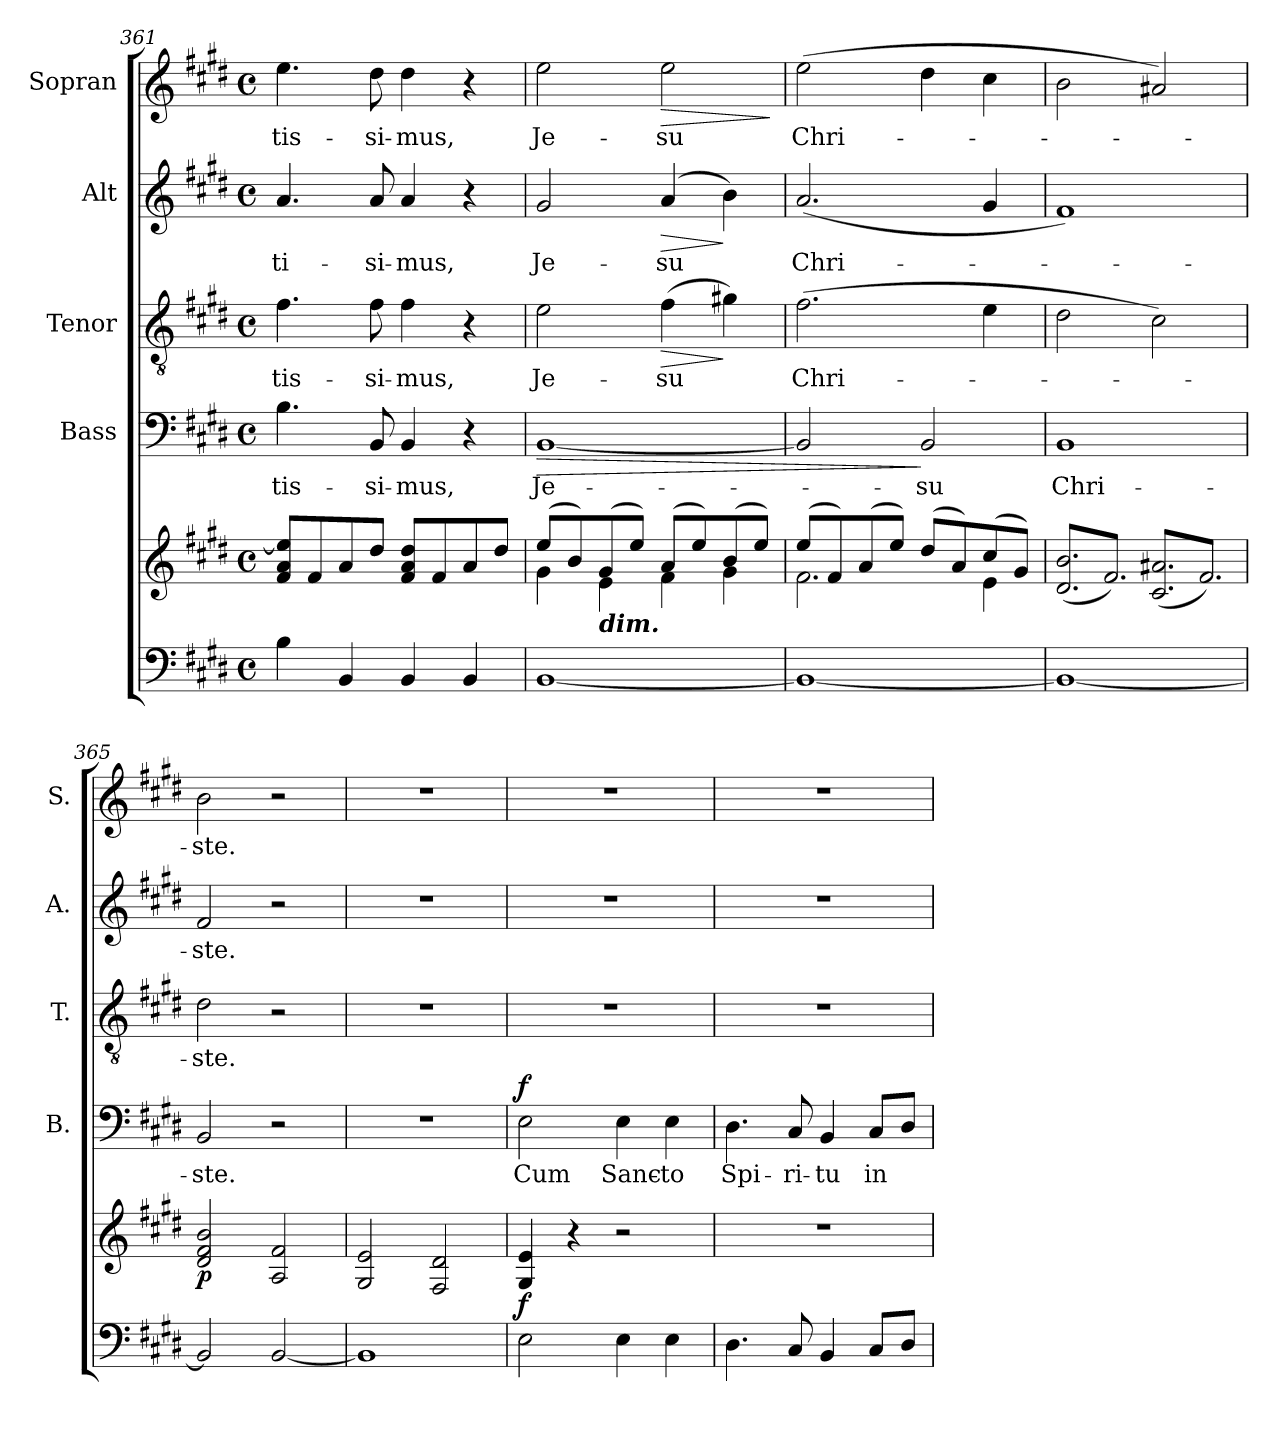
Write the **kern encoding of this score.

**kern	**kern	**dynam	**kern	**text	**dynam	**kern	**text	**dynam	**kern	**text	**dynam	**kern	**text	**dynam
*part5	*part5	*part5	*part4	*part4	*part4	*part3	*part3	*part3	*part2	*part2	*part2	*part1	*part1	*part1
*staff6	*staff5	*staff5/6	*staff4	*staff4	*staff4	*staff3	*staff3	*staff3	*staff2	*staff2	*staff2	*staff1	*staff1	*staff1
*	*	*	*I"Bass	*	*	*I"Tenor	*	*	*I"Alt	*	*	*I"Sopran	*	*
*	*	*	*I'B.	*	*	*I'T.	*	*	*I'A.	*	*	*I'S.	*	*
*clefF4	*clefG2	*	*clefF4	*	*	*clefGv2	*	*	*clefG2	*	*	*clefG2	*	*
*k[f#c#g#d#]	*k[f#c#g#d#]	*	*k[f#c#g#d#]	*	*	*k[f#c#g#d#]	*	*	*k[f#c#g#d#]	*	*	*k[f#c#g#d#]	*	*
*E:	*E:	*	*E:	*	*	*E:	*	*	*E:	*	*	*E:	*	*
*M4/4	*M4/4	*	*M4/4	*	*	*M4/4	*	*	*M4/4	*	*	*M4/4	*	*
*met(c)	*met(c)	*	*met(c)	*	*	*met(c)	*	*	*met(c)	*	*	*met(c)	*	*
=361	=361	=361	=361	=361	=361	=361	=361	=361	=361	=361	=361	=361	=361	=361
!	!	!	!	!LO:LY:b	!	!	!LO:LY:b	!	!	!LO:LY:b	!	!	!LO:LY:b	!
4B\	8f#/ 8a/ 8ee/]L	.	4.B\	-tis-	.	4.f#\	-tis-	.	4.a/	-ti-	.	4.ee\	-tis-	.
.	8f#/	.	.	.	.	.	.	.	.	.	.	.	.	.
4BB/	8a/	.	.	.	.	.	.	.	.	.	.	.	.	.
!	!	!	!	!LO:LY:b	!	!	!LO:LY:b	!	!	!LO:LY:b	!	!	!LO:LY:b	!
.	8dd#/J	.	8BB/	-si-	.	8f#\	-si-	.	8a/	-si-	.	8dd#\	-si-	.
!	!	!	!	!LO:LY:b	!	!	!LO:LY:b	!	!	!LO:LY:b	!	!	!LO:LY:b	!
4BB/	8f#/ 8a/ 8dd#/L	.	4BB/	-mus,	.	4f#\	-mus,	.	4a/	-mus,	.	4dd#\	-mus,	.
.	8f#/	.	.	.	.	.	.	.	.	.	.	.	.	.
4BB/	8a/	.	4r	.	.	4r	.	.	4r	.	.	4r	.	.
.	8dd#/J	.	.	.	.	.	.	.	.	.	.	.	.	.
=362	=362	=362	=362	=362	=362	=362	=362	=362	=362	=362	=362	=362	=362	=362
*	*^	*	*	*	*	*	*	*	*	*	*	*	*	*
!	!	!	!	!	!LO:LY:b	!LO:HP:b	!	!LO:LY:b	!	!	!LO:LY:b	!	!	!LO:LY:b	!
[1BB	(>8ee/L	4g#\	.	[1BB	Je-	>	2e\	Je-	.	2g#/	Je-	.	2ee\	Je-	.
.	8b/)	.	.	.	.	.	.	.	.	.	.	.	.	.	.
!	!LO:TX:b:Bi:t=dim.	!	!	!	!	!	!	!	!	!	!	!	!	!	!
.	(>8g#/	4e\	.	.	.	.	.	.	.	.	.	.	.	.	.
.	8ee/J)	.	.	.	.	.	.	.	.	.	.	.	.	.	.
!	!	!	!	!	!	!	!	!LO:LY:b	!LO:HP:b	!	!LO:LY:b	!LO:HP:b	!	!LO:LY:b	!LO:HP:b
.	(>8a/L	4f#\	.	.	.	.	(>4f#\	-su	>	(4a/	-su	>	2ee\	-su	>
.	8ee/)	.	.	.	.	.	.	.	.	.	.	.	.	.	.
.	(>8b/	4g#\	.	.	.	.	4g#X\)	.	]	4b\)	.	]	.	.	.
.	8ee/J)	.	.	.	.	.	.	.	.	.	.	.	.	.	.
*	*v	*v	*	*	*	*	*	*	*	*	*	*	*	*	*
.	.	.	.	.	.	.	.	.	.	.	.	.	.	]
=363	=363	=363	=363	=363	=363	=363	=363	=363	=363	=363	=363	=363	=363	=363
*	*^	*	*	*	*	*	*	*	*	*	*	*	*	*
!	!	!	!	!	!	!	!	!LO:LY:b	!	!	!LO:LY:b	!	!	!LO:LY:b	!
1BB_	(>8ee/L	2.f#\	.	2BB/]	.	.	(>2.f#\	Chri-	.	(<2.a/	Chri-	.	(>2ee\	Chri-	.
.	8f#/)	.	.	.	.	.	.	.	.	.	.	.	.	.	.
.	(>8a/	.	.	.	.	.	.	.	.	.	.	.	.	.	.
.	8ee/J)	.	.	.	.	.	.	.	.	.	.	.	.	.	.
!	!	!	!	!	!LO:LY:b	!	!	!	!	!	!	!	!	!	!
.	(>8dd#/L	.	.	2BB/	-su	]	.	.	.	.	.	.	4dd#\	.	.
.	8a/)	.	.	.	.	.	.	.	.	.	.	.	.	.	.
.	(>8cc#/	4e\	.	.	.	.	4e\	.	.	4g#/	.	.	4cc#\	.	.
.	8g#/J)	.	.	.	.	.	.	.	.	.	.	.	.	.	.
*	*v	*v	*	*	*	*	*	*	*	*	*	*	*	*	*
=364	=364	=364	=364	=364	=364	=364	=364	=364	=364	=364	=364	=364	=364	=364
*	*Xtuplet	*	*	*	*	*	*	*	*	*	*	*	*	*
!	!LO:N:n=1:head=open	!	!	!	!	!	!	!	!	!	!	!	!	!
!	!LO:N:n=2:head=open	!	!	!LO:LY:b	!	!	!	!	!	!	!	!	!	!
1BB_	(<6.d#/ 6.b/LL	.	1BB	Chri-	.	2d#\	.	.	1f#)	.	.	2b\	.	.
!	!LO:N:head=open	!	!	!	!	!	!	!	!	!	!	!	!	!
.	6.f#/JJ)	.	.	.	.	.	.	.	.	.	.	.	.	.
!	!LO:N:n=1:head=open	!	!	!	!	!	!	!	!	!	!	!	!	!
!	!LO:N:n=2:head=open	!	!	!	!	!	!	!	!	!	!	!	!	!
.	(<6.c#/ 6.a#X/LL	.	.	.	.	2c#\)	.	.	.	.	.	2a#X/)	.	.
!	!LO:N:head=open	!	!	!	!	!	!	!	!	!	!	!	!	!
.	6.f#/JJ)	.	.	.	.	.	.	.	.	.	.	.	.	.
=365	=365	=365	=365	=365	=365	=365	=365	=365	=365	=365	=365	=365	=365	=365
!	!	!LO:DY:b	!	!LO:LY:b	!	!	!LO:LY:b	!	!	!LO:LY:b	!	!	!LO:LY:b	!
2BB/]	2d#/ 2f#/ 2b/	p	2BB/	-ste.	.	2d#\	-ste.	.	2f#/	-ste.	.	2b\	-ste.	.
[2BB/	2A/ 2f#/	.	2r	.	.	2r	.	.	2r	.	.	2r	.	.
!!LO:LB:g=z
=366	=366	=366	=366	=366	=366	=366	=366	=366	=366	=366	=366	=366	=366	=366
1BB]	2G#/ 2e/	.	1r	.	.	1r	.	.	1r	.	.	1r	.	.
.	2F#/ 2d#/	.	.	.	.	.	.	.	.	.	.	.	.	.
=367	=367	=367	=367	=367	=367	=367	=367	=367	=367	=367	=367	=367	=367	=367
!	!	!LO:DY:b	!	!LO:LY:b	!LO:DY:a	!	!	!	!	!	!	!	!	!
2E\	4G#/ 4e/	f	2E\	Cum	f	1r	.	.	1r	.	.	1r	.	.
.	4r	.	.	.	.	.	.	.	.	.	.	.	.	.
!	!	!	!	!LO:LY:b	!	!	!	!	!	!	!	!	!	!
4E\	2r	.	4E\	Sanc-	.	.	.	.	.	.	.	.	.	.
!	!	!	!	!LO:LY:b	!	!	!	!	!	!	!	!	!	!
4E\	.	.	4E\	-to	.	.	.	.	.	.	.	.	.	.
=368	=368	=368	=368	=368	=368	=368	=368	=368	=368	=368	=368	=368	=368	=368
!	!	!	!	!LO:LY:b	!	!	!	!	!	!	!	!	!	!
4.D#\	1r	.	4.D#\	Spi-	.	1r	.	.	1r	.	.	1r	.	.
!	!	!	!	!LO:LY:b	!	!	!	!	!	!	!	!	!	!
8C#/	.	.	8C#/	-ri-	.	.	.	.	.	.	.	.	.	.
!	!	!	!	!LO:LY:b	!	!	!	!	!	!	!	!	!	!
4BB/	.	.	4BB/	-tu	.	.	.	.	.	.	.	.	.	.
!	!	!	!	!LO:LY:b	!	!	!	!	!	!	!	!	!	!
8C#/L	.	.	8C#/L	in	.	.	.	.	.	.	.	.	.	.
8D#/J	.	.	8D#/J	.	.	.	.	.	.	.	.	.	.	.
=	=	=	=	=	=	=	=	=	=	=	=	=	=	=
*-	*-	*-	*-	*-	*-	*-	*-	*-	*-	*-	*-	*-	*-	*-
